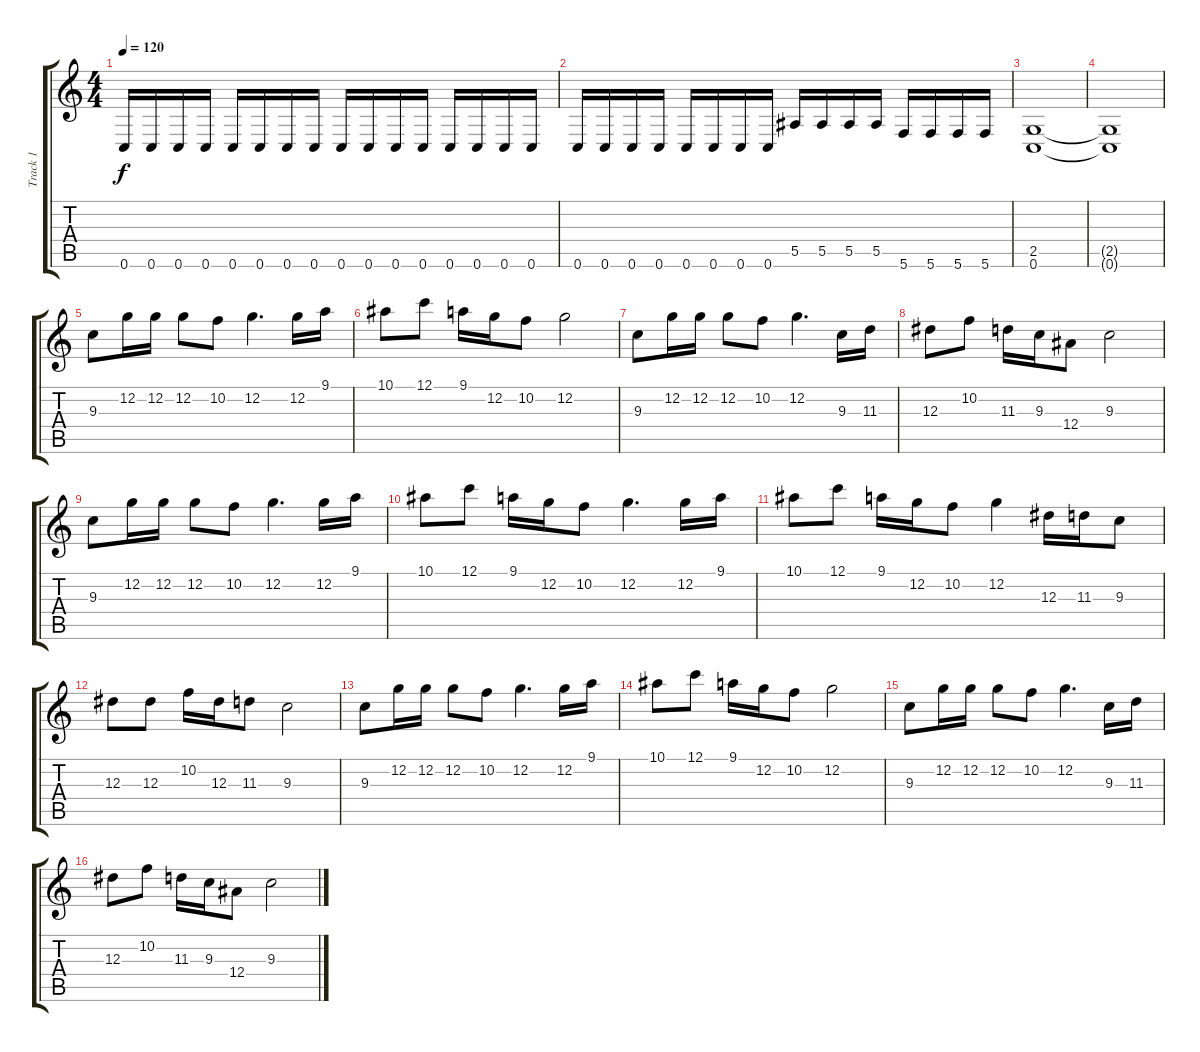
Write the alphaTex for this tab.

\track ("Track 1" "Track 1") {instrument distortionguitar}
\staff {score tabs}
\tuning (C4 G3 Eb3 Bb2 F2 C2) {hide}
\ts (4 4)
\tempo 120
\clef g2
\ks c
0.6.16{dy f} 0.6.16 0.6.16 0.6.16 0.6.16 0.6.16 0.6.16 0.6.16 0.6.16 0.6.16 0.6.16 0.6.16 0.6.16 0.6.16 0.6.16 0.6.16 |
0.6.16 0.6.16 0.6.16 0.6.16 0.6.16 0.6.16 0.6.16 0.6.16 5.5.16 5.5.16 5.5.16 5.5.16 5.6.16 5.6.16 5.6.16 5.6.16 |
(2.5 0.6).1 |
(2.5{t} 0.6{t}).1 |
9.3.8 12.2.16 12.2.16 12.2.8 10.2.8 12.2.4{d} 12.2.16 9.1.16 |
10.1.8 12.1.8 9.1.16 12.2.16 10.2.8 12.2.2 |
9.3.8 12.2.16 12.2.16 12.2.8 10.2.8 12.2.4{d} 9.3.16 11.3.16 |
12.3.8 10.2.8 11.3.16 9.3.16 12.4.8 9.3.2 |
9.3.8 12.2.16 12.2.16 12.2.8 10.2.8 12.2.4{d} 12.2.16 9.1.16 |
10.1.8 12.1.8 9.1.16 12.2.16 10.2.8 12.2.4{d} 12.2.16 9.1.16 |
10.1.8 12.1.8 9.1.16 12.2.16 10.2.8 12.2.4 12.3.16 11.3.16 9.3.8 |
12.3.8 12.3.8 10.2.16 12.3.16 11.3.8 9.3.2 |
9.3.8 12.2.16 12.2.16 12.2.8 10.2.8 12.2.4{d} 12.2.16 9.1.16 |
10.1.8 12.1.8 9.1.16 12.2.16 10.2.8 12.2.2 |
9.3.8 12.2.16 12.2.16 12.2.8 10.2.8 12.2.4{d} 9.3.16 11.3.16 |
12.3.8 10.2.8 11.3.16 9.3.16 12.4.8 9.3.2
